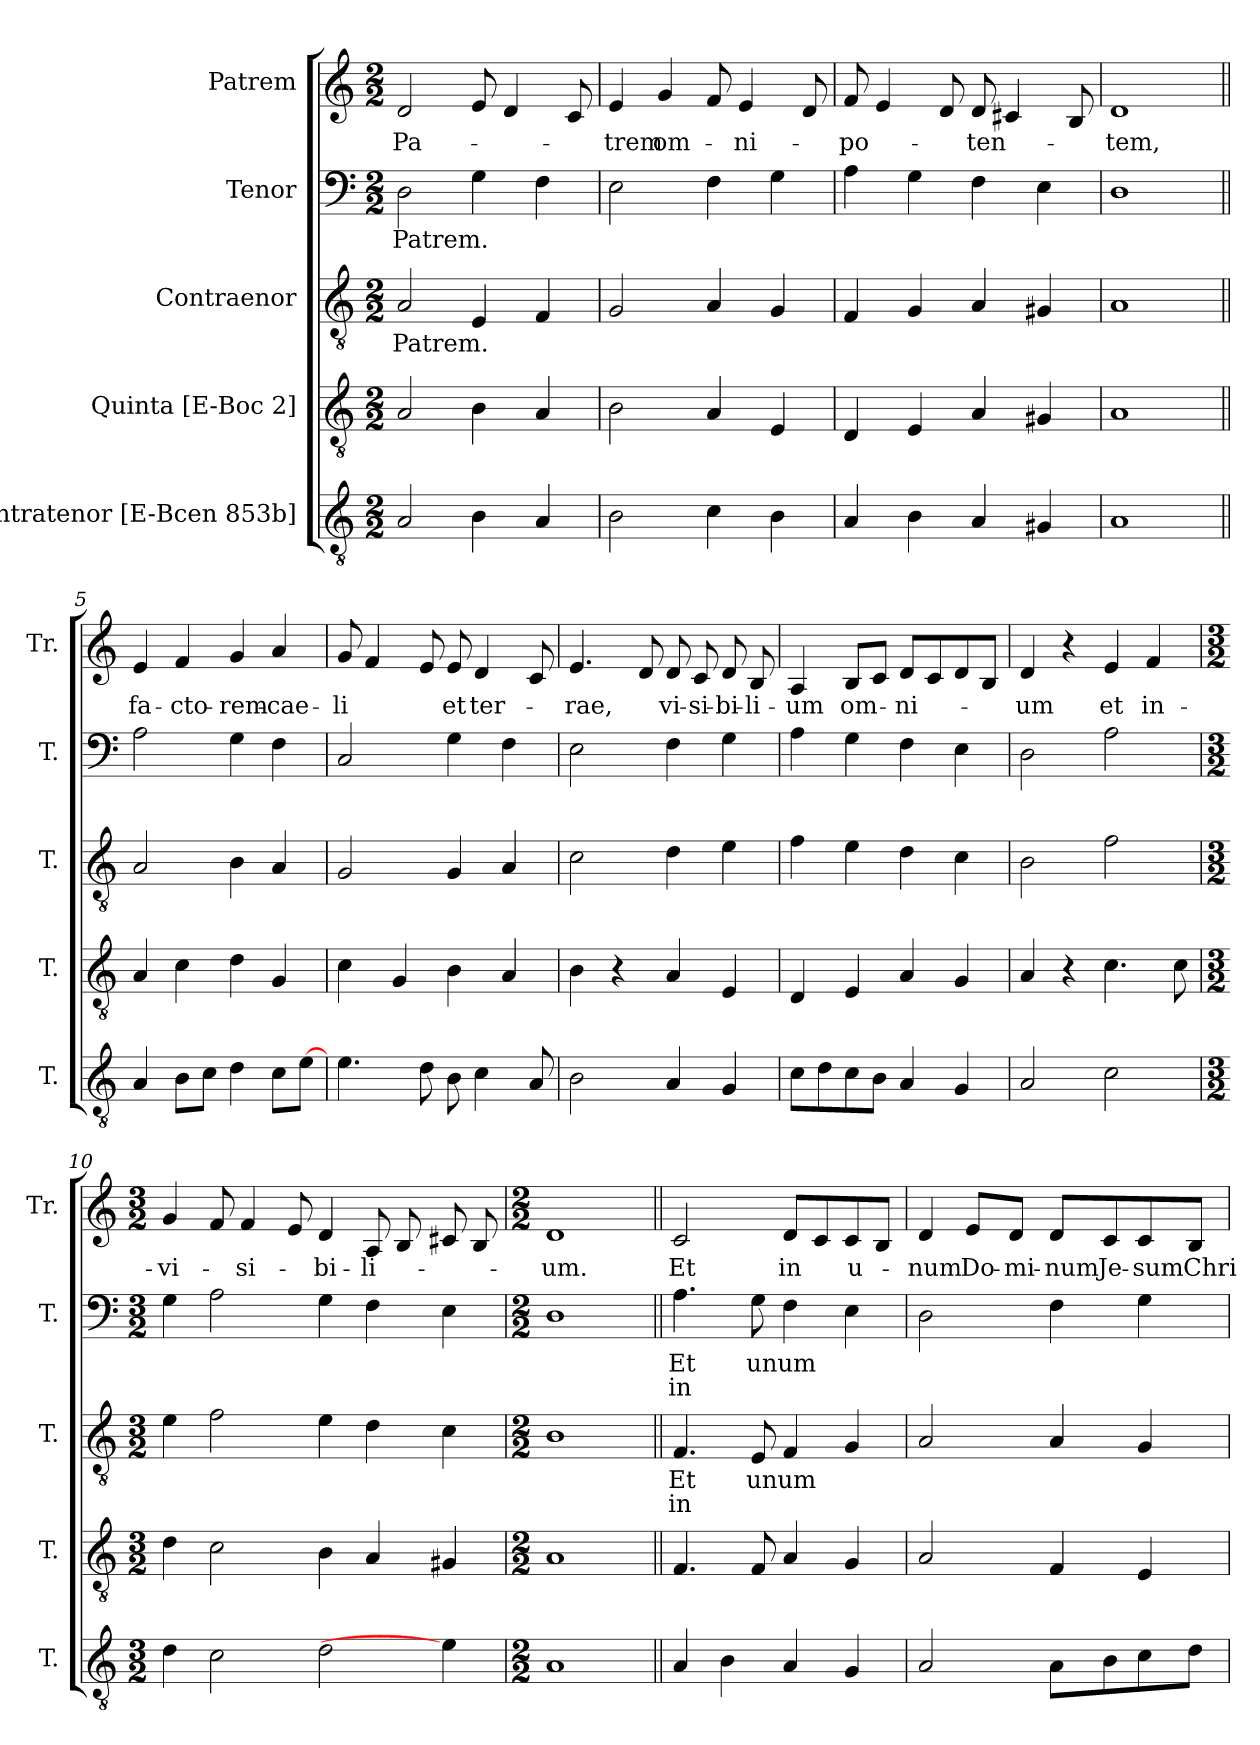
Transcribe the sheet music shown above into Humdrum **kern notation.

**kern	**kern	**kern	**text	**text	**kern	**text	**text	**kern	**text
*part5	*part4	*part3	*part3	*part3	*part2	*part2	*part2	*part1	*part1
*staff5	*staff4	*staff3	*staff3	*staff3	*staff2	*staff2	*staff2	*staff1	*staff1
*I"Contratenor [E-Bcen 853b]	*I"Quinta [E-Boc 2]	*I"Contraenor	*	*	*I"Tenor	*	*	*I"Patrem	*
*I'T.	*I'T.	*I'T.	*	*	*I'T.	*	*	*I'Tr.	*
!!LO:PB:g=z
*clefGv2	*clefGv2	*clefGv2	*	*	*clefF4	*	*	*clefG2	*
*ITrd7c12	*ITrd7c12	*ITrd7c12	*	*	*ITrd7c12	*	*	*	*
*k[]	*k[]	*k[]	*	*	*k[]	*	*	*k[]	*
*C:	*C:	*C:	*	*	*C:	*	*	*C:	*
*M2/2	*M2/2	*M2/2	*	*	*M2/2	*	*	*M2/2	*
=1	=1	=1	=1	=1	=1	=1	=1	=1	=1
!	!	!	!LO:LY:b:color=#000000	!	!	!LO:LY:b:color=#000000	!	!	!LO:LY:b:color=#000000
2AAi/	2AAi/	2AAi/	Patrem.	.	2DDi\	Patrem.	.	2di/	Pa-
4BBi\	4BBi\	4EEi/	.	.	4GGi\	.	.	8ei/L	.
.	.	.	.	.	.	.	.	4di/	.
4AAi/	4AAi/	4FFi/	.	.	4FFi\	.	.	.	.
.	.	.	.	.	.	.	.	8ci/L	.
=2	=2	=2	=2	=2	=2	=2	=2	=2	=2
!	!	!	!	!	!	!	!	!	!LO:LY:b:color=#000000
2BBi\	2BBi\	2GGi/	.	.	2EEi\	.	.	4ei/	-trem
!	!	!	!	!	!	!	!	!	!LO:LY:b:color=#000000
.	.	.	.	.	.	.	.	4gi/	om-
4Ci\	4AAi/	4AAi/	.	.	4FFi\	.	.	8fi/L	.
!	!	!	!	!	!	!	!	!	!LO:LY:b:color=#000000
.	.	.	.	.	.	.	.	4ei/	-ni-
4BBi\	4EEi/	4GGi/	.	.	4GGi\	.	.	.	.
.	.	.	.	.	.	.	.	8di/L	.
=3	=3	=3	=3	=3	=3	=3	=3	=3	=3
!	!	!	!	!	!	!	!	!	!LO:LY:b:color=#000000
4AAi/	4DDi/	4FFi/	.	.	4AAi\	.	.	8fi/L	-po-
.	.	.	.	.	.	.	.	4ei/	.
4BBi\	4EEi/	4GGi/	.	.	4GGi\	.	.	.	.
.	.	.	.	.	.	.	.	8di/L	.
!	!	!	!	!	!	!	!	!	!LO:LY:b:color=#000000
4AAi/	4AAi/	4AAi/	.	.	4FFi\	.	.	8di/L	-ten-
.	.	.	.	.	.	.	.	4c#Xi/	.
4GG#Xi/	4GG#Xi/	4GG#Xi/	.	.	4EEi\	.	.	.	.
.	.	.	.	.	.	.	.	8Bi/L	.
=4	=4	=4	=4	=4	=4	=4	=4	=4	=4
!	!	!	!	!	!	!	!	!	!LO:LY:b:color=#000000
1AAi/	1AAi/	1AAi/	.	.	1DDi\	.	.	1di/	-tem,
!!LO:LB:g=z
=5||	=5||	=5||	=5||	=5||	=5||	=5||	=5||	=5||	=5||
!	!	!	!	!	!	!	!	!	!LO:LY:b:color=#000000
4AAi/	4AAi/	2AAi/	.	.	2AAi\	.	.	4ei/	fa-
!	!	!	!	!	!	!	!	!	!LO:LY:b:color=#000000
8BBi\L	4Ci\	.	.	.	.	.	.	4fi/	-cto-
8Ci\J	.	.	.	.	.	.	.	.	.
!	!	!	!	!	!	!	!	!	!LO:LY:b:color=#000000
4Di\	4Di\	4BBi\	.	.	4GGi\	.	.	4gi/	-rem-
!	!	!	!	!	!	!	!	!	!LO:LY:b:color=#000000
8Ci\L	4GGi/	4AAi/	.	.	4FFi\	.	.	4ai/	-cae-
[8Ei\J	.	.	.	.	.	.	.	.	.
=6	=6	=6	=6	=6	=6	=6	=6	=6	=6
!	!	!	!	!	!	!	!	!	!LO:LY:b:color=#000000
4.Ei\	4Ci\	2GGi/	.	.	2CCi/	.	.	8gi/L	-li
.	.	.	.	.	.	.	.	4fi/	.
.	4GGi/	.	.	.	.	.	.	.	.
8Di\L	.	.	.	.	.	.	.	8ei/L	.
!	!	!	!	!	!	!	!	!	!LO:LY:b:color=#000000
8BBi\L	4BBi\	4GGi/	.	.	4GGi\	.	.	8ei/L	et
!	!	!	!	!	!	!	!	!	!LO:LY:b:color=#000000
4Ci\	.	.	.	.	.	.	.	4di/	ter-
.	4AAi/	4AAi/	.	.	4FFi\	.	.	.	.
8AAi/L	.	.	.	.	.	.	.	8ci/L	.
=7	=7	=7	=7	=7	=7	=7	=7	=7	=7
!	!	!	!	!	!	!	!	!	!LO:LY:b:color=#000000
2BBi\	4BBi\	2Ci\	.	.	2EEi\	.	.	4.ei/	-rae,
.	4r	.	.	.	.	.	.	.	.
.	.	.	.	.	.	.	.	8di/L	.
!	!	!	!	!	!	!	!	!	!LO:LY:b:color=#000000
4AAi/	4AAi/	4Di\	.	.	4FFi\	.	.	8di/L	vi-
!	!	!	!	!	!	!	!	!	!LO:LY:b:color=#000000
.	.	.	.	.	.	.	.	8ci/	-si-
!	!	!	!	!	!	!	!	!	!LO:LY:b:color=#000000
4GGi/	4EEi/	4Ei\	.	.	4GGi\	.	.	8di/	-bi-
!	!	!	!	!	!	!	!	!	!LO:LY:b:color=#000000
.	.	.	.	.	.	.	.	8Bi/J	-li-
=8	=8	=8	=8	=8	=8	=8	=8	=8	=8
!	!	!	!	!	!	!	!	!	!LO:LY:b:color=#000000
8Ci\L	4DDi/	4Fi\	.	.	4AAi\	.	.	4Ai/	-um
8Di\	.	.	.	.	.	.	.	.	.
!	!	!	!	!	!	!	!	!	!LO:LY:b:color=#000000
8Ci\	4EEi/	4Ei\	.	.	4GGi\	.	.	8Bi/L	om-
8BBi\J	.	.	.	.	.	.	.	8ci/J	.
!	!	!	!	!	!	!	!	!	!LO:LY:b:color=#000000
4AAi/	4AAi/	4Di\	.	.	4FFi\	.	.	8di/L	-ni-
.	.	.	.	.	.	.	.	8ci/	.
4GGi/	4GGi/	4Ci\	.	.	4EEi\	.	.	8di/	.
.	.	.	.	.	.	.	.	8Bi/J	.
=9	=9	=9	=9	=9	=9	=9	=9	=9	=9
!	!	!	!	!	!	!	!	!	!LO:LY:b:color=#000000
2AAi/	4AAi/	2BBi\	.	.	2DDi\	.	.	4di/	-um
.	4r	.	.	.	.	.	.	4r	.
!	!	!	!	!	!	!	!	!	!LO:LY:b:color=#000000
2Ci\	4.Ci\	2Fi\	.	.	2AAi\	.	.	4ei/	et
!	!	!	!	!	!	!	!	!	!LO:LY:b:color=#000000
.	.	.	.	.	.	.	.	4fi/	in-
.	8Ci\L	.	.	.	.	.	.	.	.
!!LO:PB:g=z
=10	=10	=10	=10	=10	=10	=10	=10	=10	=10
*M3/2	*M3/2	*M3/2	*	*	*M3/2	*	*	*M3/2	*
!	!	!	!	!	!	!	!	!	!LO:LY:b:color=#000000
4Di\	4Di\	4Ei\	.	.	4GGi\	.	.	4gi/	-vi-
2Ci\	2Ci\	2Fi\	.	.	2AAi\	.	.	8fi/L	.
!	!	!	!	!	!	!	!	!	!LO:LY:b:color=#000000
.	.	.	.	.	.	.	.	4fi/	-si-
.	.	.	.	.	.	.	.	8ei/L	.
!	!	!	!	!	!	!	!	!	!LO:LY:b:color=#000000
2Di\	4BBi\	4Ei\	.	.	4GGi\	.	.	4di/	-bi-
!	!	!	!	!	!	!	!	!	!LO:LY:b:color=#000000
.	4AAi/	4Di\	.	.	4FFi\	.	.	8Ai/L	-li-
.	.	.	.	.	.	.	.	8Bi/	.
4Ei\]	4GG#Xi/	4Ci\	.	.	4EEi\	.	.	8c#Xi/	.
.	.	.	.	.	.	.	.	8Bi/J	.
=11	=11	=11	=11	=11	=11	=11	=11	=11	=11
*M2/2	*M2/2	*M2/2	*	*	*M2/2	*	*	*M2/2	*
!	!	!	!	!	!	!	!	!	!LO:LY:b:color=#000000
1AAi/	1AAi/	1BBi\	.	.	1DDi\	.	.	1di/	-um.
=12||	=12||	=12||	=12||	=12||	=12||	=12||	=12||	=12||	=12||
!	!	!	!LO:LY:b:color=#000000	!LO:LY:b:color=#000000	!	!LO:LY:b:color=#000000	!LO:LY:b:color=#000000	!	!LO:LY:b:color=#000000
4AAi/	4.FFi/	4.FFi/	Et	in	4.AAi\	Et	in	2ci/	Et
4BBi\	.	.	.	.	.	.	.	.	.
!	!	!	!LO:LY:b:color=#000000	!	!	!LO:LY:b:color=#000000	!	!	!
.	8FFi/L	8EEi/L	unum	.	8GGi\L	unum	.	.	.
!	!	!	!	!	!	!	!	!	!LO:LY:b:color=#000000
4AAi/	4AAi/	4FFi/	.	.	4FFi\	.	.	8di/L	in
.	.	.	.	.	.	.	.	8ci/	.
!	!	!	!	!	!	!	!	!	!LO:LY:b:color=#000000
4GGi/	4GGi/	4GGi/	.	.	4EEi\	.	.	8ci/	u-
.	.	.	.	.	.	.	.	8Bi/J	.
=13	=13	=13	=13	=13	=13	=13	=13	=13	=13
!	!	!	!	!	!	!	!	!	!LO:LY:b:color=#000000
2AAi/	2AAi/	2AAi/	.	.	2DDi\	.	.	4di/	-num
!	!	!	!	!	!	!	!	!	!LO:LY:b:color=#000000
.	.	.	.	.	.	.	.	8ei/L	Do-
!	!	!	!	!	!	!	!	!	!LO:LY:b:color=#000000
.	.	.	.	.	.	.	.	8di/J	-mi-
!	!	!	!	!	!	!	!	!	!LO:LY:b:color=#000000
8AAi\L	4FFi/	4AAi/	.	.	4FFi\	.	.	8di/L	-num
!	!	!	!	!	!	!	!	!	!LO:LY:b:color=#000000
8BBi\	.	.	.	.	.	.	.	8ci/	Je-
!	!	!	!	!	!	!	!	!	!LO:LY:b:color=#000000
8Ci\	4EEi/	4GGi/	.	.	4GGi\	.	.	8ci/	-sum
!	!	!	!	!	!	!	!	!	!LO:LY:b:color=#000000
8Di\J	.	.	.	.	.	.	.	8Bi/J	Chri-
=	=	=	=	=	=	=	=	=	=
*-	*-	*-	*-	*-	*-	*-	*-	*-	*-
